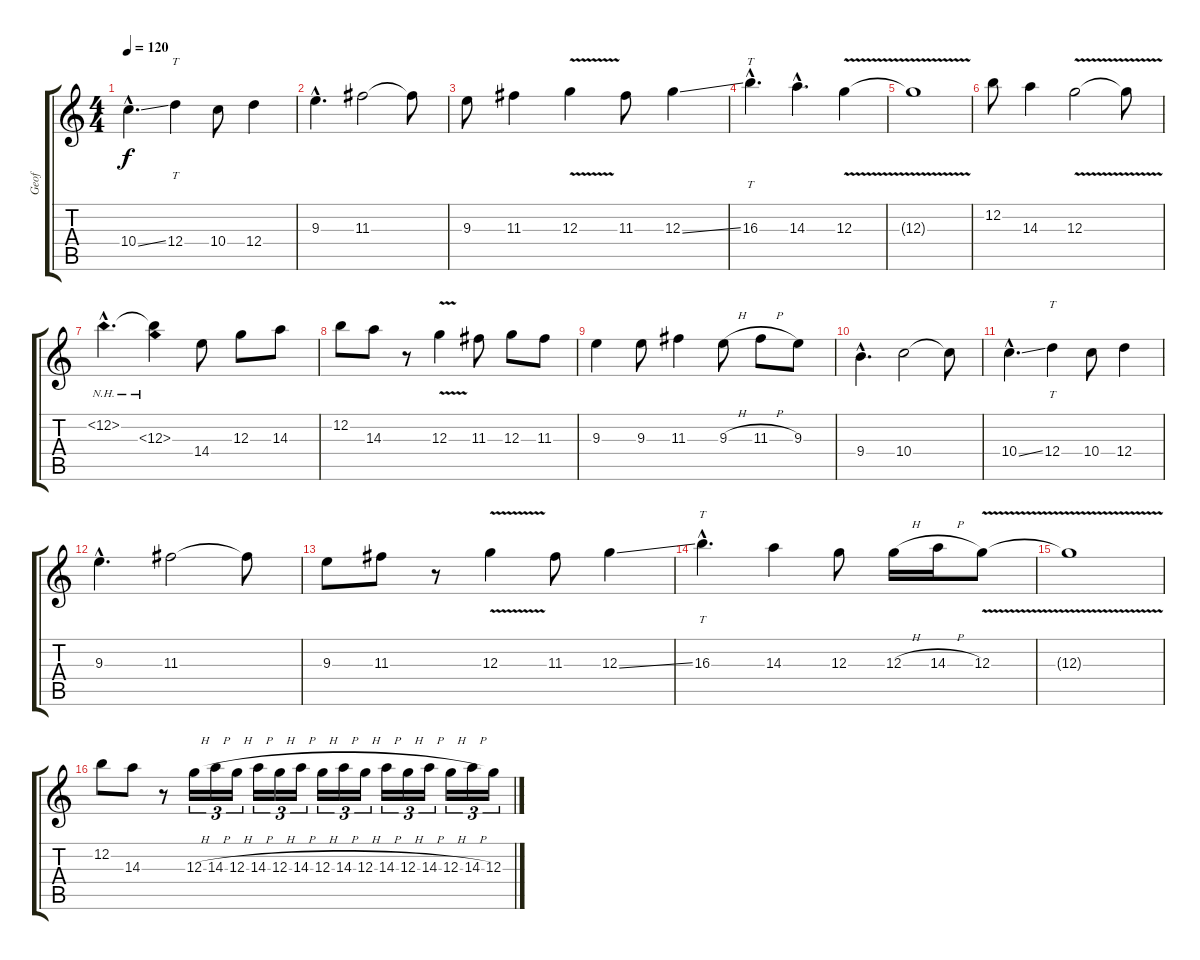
\track ("Geof" "Geof") {instrument distortionguitar}
\staff {score tabs}
\tuning (E4 B3 G3 D3 A2 E2) {hide}
\ts (4 4)
\tempo 120
\clef g2
\ks c
10.4{ss hac}.4{d dy f} 12.4.4{tt} 10.4.8 12.4.4 |
9.3{hac}.4{d} 11.3.2 11.3{t}.8 |
9.3.8 11.3.4 12.3{v}.4 11.3.8 12.3{ss}.4 |
16.3{hac}.4{tt d} 14.3{hac}.4{d} 12.3{v}.4 |
12.3{t}.1 |
12.2.8 14.3.4 12.3{v}.2 12.3{t}.8 |
12.2{nh hac}.4{d} (12.2{t} 12.3{nh}).4 14.4.8 12.3.8 14.3.8 |
12.2.8 14.3.8 r.8 12.3{v}.4 11.3.8 12.3.8 11.3.8 |
9.3.4 9.3.8 11.3.4 9.3{h}.8 11.3{h}.8 9.3.8 |
9.4{hac}.4{d} 10.4.2 10.4{t}.8 |
10.4{ss hac}.4{d} 12.4.4{tt} 10.4.8 12.4.4 |
9.3{hac}.4{d instrument distortionguitar} 11.3.2 11.3{t}.8 |
9.3.8 11.3.8 r.8 12.3{v}.4 11.3.8 12.3{ss}.4 |
16.3{hac}.4{tt d} 14.3.4 12.3.8 12.3{h}.16 14.3{h}.16 12.3{v}.8 |
12.3{t}.1 |
12.2.8 14.3.8 r.8 12.3{h}.16{tu (3 2)} 14.3{h}.16{tu (3 2)} 12.3{h}.16{tu (3 2)} 14.3{h}.16{tu (3 2)} 12.3{h}.16{tu (3 2)} 14.3{h}.16{tu (3 2)} 12.3{h}.16{tu (3 2)} 14.3{h}.16{tu (3 2)} 12.3{h}.16{tu (3 2)} 14.3{h}.16{tu (3 2)} 12.3{h}.16{tu (3 2)} 14.3{h}.16{tu (3 2)} 12.3{h}.16{tu (3 2)} 14.3{h}.16{tu (3 2)} 12.3.16{tu (3 2)}
